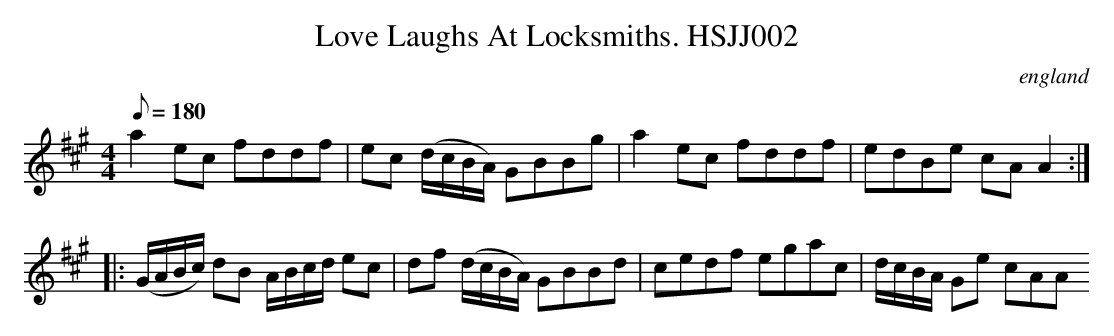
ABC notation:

X:1
T:Love Laughs At Locksmiths. HSJJ002
O:england
M:4/4
L:1/8
Q:180
K:A
a2ec fddf|ec (d/c/B/A/) GBBg|a2ec fddf|edBe cAA2:|
|:(G/A/B/c/) dB A/B/c/d/ ec|df (d/c/B/A/) GBBd|cedf egac|d/c/B/A/ Ge cAA
2:|]
